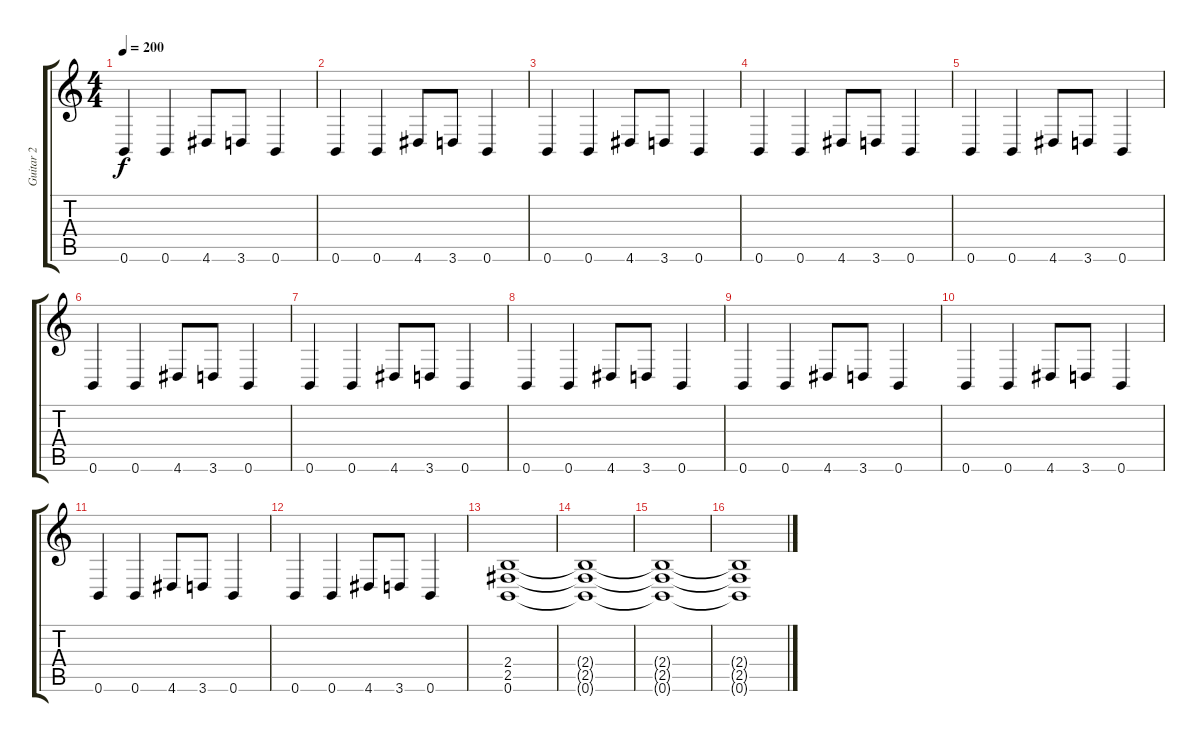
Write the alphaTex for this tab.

\track ("Guitar 2" "Guitar 2") {instrument distortionguitar}
\staff {score tabs}
\tuning (B3 Gb3 D3 A2 E2 B1) {hide}
\ts (4 4)
\tempo 200
\clef g2
\ks c
0.6.4{dy f} 0.6.4 4.6.8 3.6.8 0.6.4 |
0.6.4 0.6.4 4.6.8 3.6.8 0.6.4 |
0.6.4 0.6.4 4.6.8 3.6.8 0.6.4 |
0.6.4 0.6.4 4.6.8 3.6.8 0.6.4 |
0.6.4 0.6.4 4.6.8 3.6.8 0.6.4 |
0.6.4 0.6.4 4.6.8 3.6.8 0.6.4 |
0.6.4 0.6.4 4.6.8 3.6.8 0.6.4 |
0.6.4 0.6.4 4.6.8 3.6.8 0.6.4 |
0.6.4 0.6.4 4.6.8 3.6.8 0.6.4 |
0.6.4 0.6.4 4.6.8 3.6.8 0.6.4 |
0.6.4 0.6.4 4.6.8 3.6.8 0.6.4 |
0.6.4 0.6.4 4.6.8 3.6.8 0.6.4 |
(2.4 2.5 0.6).1 |
(2.4{t} 2.5{t} 0.6{t}).1 |
(2.4{t} 2.5{t} 0.6{t}).1 |
(2.4{t} 2.5{t} 0.6{t}).1
